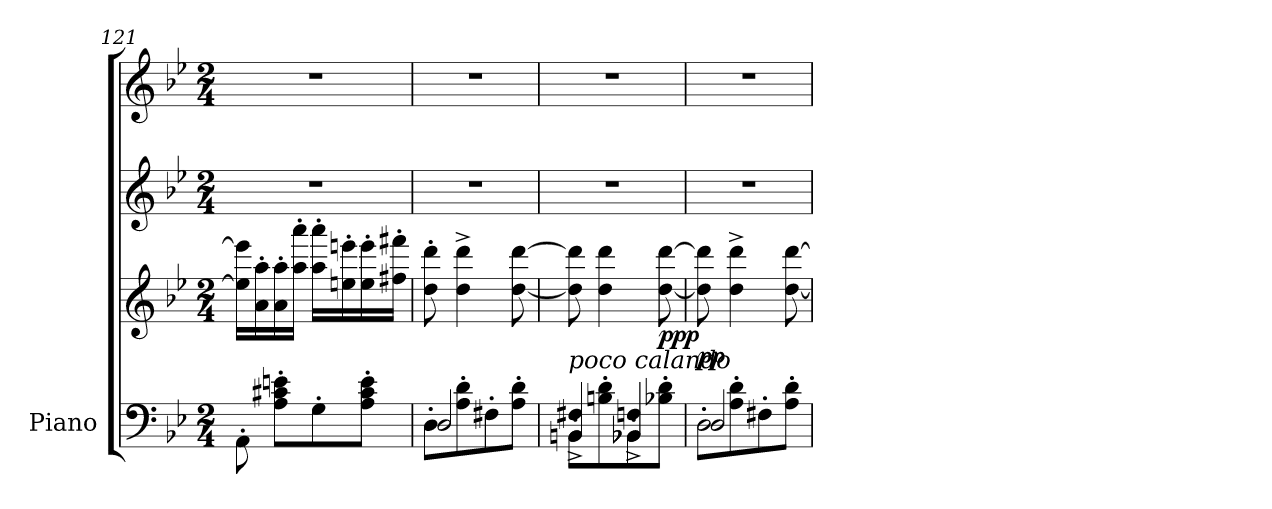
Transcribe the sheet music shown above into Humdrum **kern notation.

**kern	**kern	**kern	**kern	**dynam
*part1	*part1	*part1	*part1	*part1
*staff4	*staff3	*staff2	*staff1	*staff1/2/3/4
*I"Piano	*	*	*	*
*I'Pno.	*	*	*	*
!!LO:PB:g=z
*clefF4	*clefG2	*clefG2	*clefG2	*
*k[b-e-]	*k[b-e-]	*k[b-e-]	*k[b-e-]	*
*M2/4	*M2/4	*M2/4	*M2/4	*
=121	=121	=121	=121	=121
8AA'\	16ee\] 16eee\]LL	2r	2r	.
.	16a\' 16aa\'	.	.	.
8A\' 8c#X\' 8en\'L	16a\' 16aa\'	.	.	.
.	16aa\' 16aaa\'JJ	.	.	.
8G'\	16aa\' 16aaa\'LL	.	.	.
.	16een\' 16eeen\'	.	.	.
8A\' 8c#\' 8e\'J	16ee\' 16eee\'	.	.	.
.	16ff#X\' 16fff#X\'JJ	.	.	.
=122	=122	=122	=122	=122
!LO:N:head=open	!	!	!	!
*^	*	*	*	*
8D'\L	2D/	8dd\' 8ddd\'	2r	2r	.
8A\' 8d\'	.	4dd\^ 4ddd\^	.	.	.
8F#X'\	.	.	.	.	.
8A\' 8d\'J	.	[8dd\ [8ddd\	.	.	.
=123	=123	=123	=123	=123	=123
!	!	!LO:TX:b:i:t=poco calando	!	!	!
8BBn'\L	4BB/^ 4F#X/^	8dd\] 8ddd\]	2r	2r	.
8Bn\' 8d\'	.	4dd\ 4ddd\	.	.	.
8BB-X'\	4BB-/^ 4Fn/^	.	.	.	.
!	!	!	!	!	!LO:DY:b=3
8B-X\' 8d\'J	.	[8dd\ [8ddd\	.	.	ppp
=124	=124	=124	=124	=124	=124
!LO:N:head=open	!	!	!	!	!LO:DY:b=3
8D'\L	2D/	8dd\] 8ddd\]	2r	2r	pp
8A\' 8d\'	.	4dd\^ 4ddd\^	.	.	.
8F#X'\	.	.	.	.	.
8A\' 8d\'J	.	[8dd\ [8ddd\	.	.	.
*v	*v	*	*	*	*
=	=	=	=	=
*-	*-	*-	*-	*-
